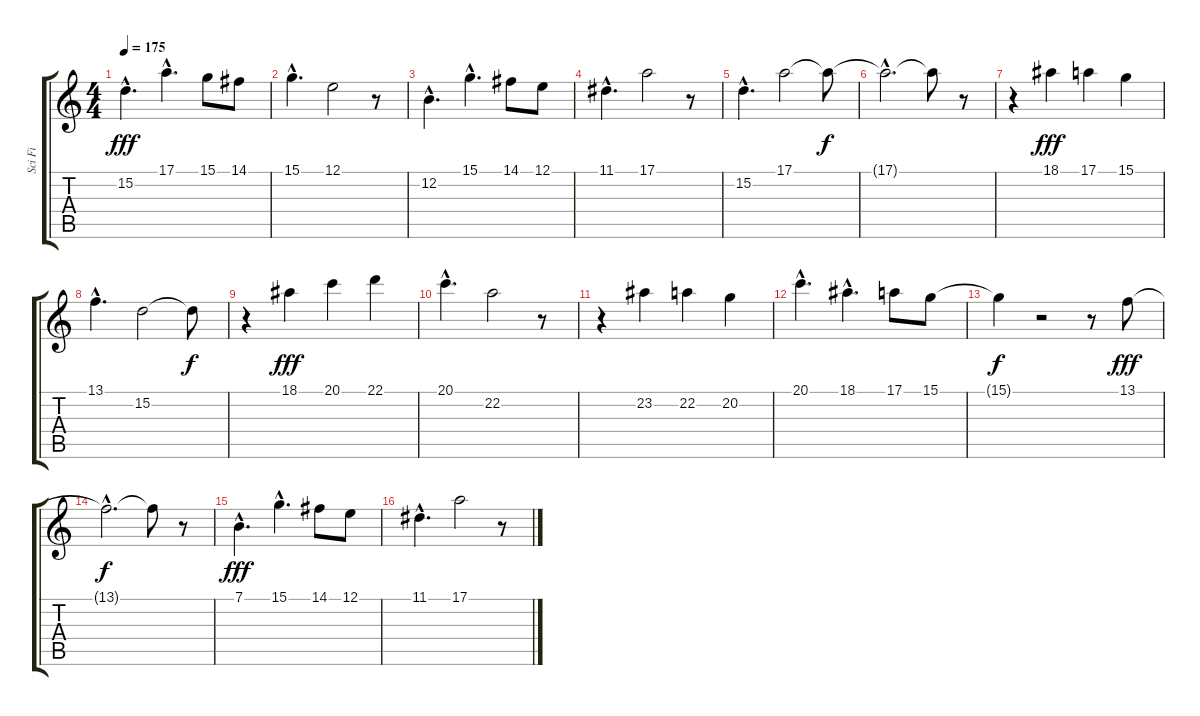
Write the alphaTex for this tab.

\track ("Sci Fi" "Sci Fi") {instrument fx8scifi}
\staff {score tabs}
\tuning (E4 B3 G3 D3 A2 E2) {hide}
\ts (4 4)
\tempo 175
\clef g2
\ks c
15.2{hac}.4{d dy fff} 17.1{hac}.4{d} 15.1.8 14.1.8 |
15.1{hac}.4{d} 12.1.2 r.8 |
12.2{hac}.4{d} 15.1{hac}.4{d} 14.1.8 12.1.8 |
11.1{hac}.4{d} 17.1.2 r.8 |
15.2{hac}.4{d} 17.1.2 17.1{t}.8{dy f} |
17.1{hac t}.2{d} 17.1{t}.8 r.8 |
r.4 18.1.4{dy fff instrument fx8scifi} 17.1.4 15.1.4 |
13.1{hac}.4{d} 15.2.2 15.2{t}.8{dy f} |
r.4 18.1.4{dy fff} 20.1.4 22.1.4 |
20.1{hac}.4{d} 22.2.2 r.8 |
r.4 23.2.4 22.2.4 20.2.4 |
20.1{hac}.4{d} 18.1{hac}.4{d} 17.1.8 15.1.8 |
15.1{t}.4{dy f} r.2 r.8 13.1.8{dy fff} |
13.1{hac t}.2{d dy f} 13.1{t}.8 r.8 |
7.1{hac}.4{d dy fff instrument pad5bowed} 15.1{hac}.4{d} 14.1.8 12.1.8 |
11.1{hac}.4{d} 17.1.2 r.8
